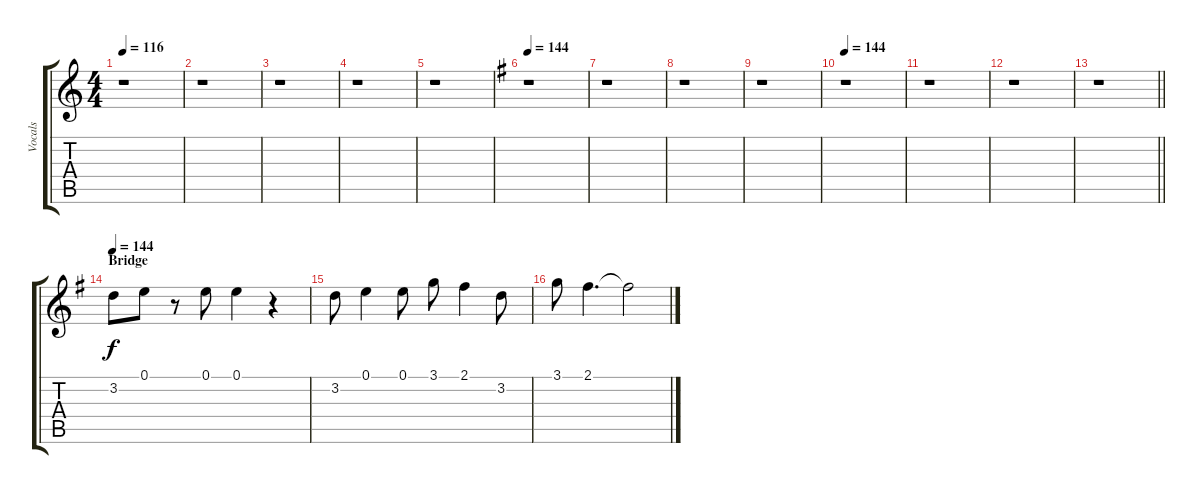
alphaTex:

\track ("Vocals" "Vocals") {instrument overdrivenguitar}
\staff {score tabs}
\tuning (E4 B3 G3 D3 A2 E2) {hide}
\ts (4 4)
\tempo 116
\clef g2
\ks aminor
r.1{dy f} |
r.1 |
r.1 |
r.1 |
r.1 |
\tempo 144
\ks eminor
r.1 |
r.1 |
r.1 |
r.1 |
\tempo 144
r.1 |
r.1 |
r.1 |
\barLineRight lightlight
r.1 |
\section ("" "Bridge")
\tempo 144
3.2.8 0.1.8 r.8 0.1.8 0.1.4 r.4 |
3.2.8 0.1.4 0.1.8 3.1.8 2.1.4 3.2.8 |
3.1.8 2.1.4{d} 2.1{t}.2
